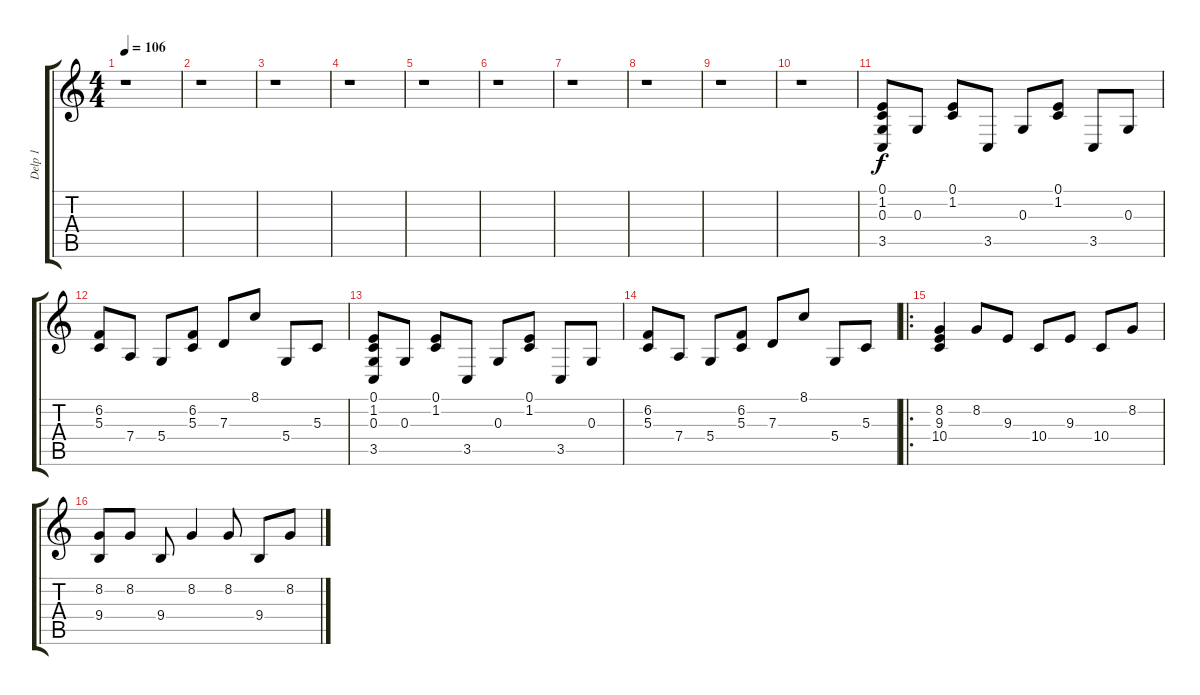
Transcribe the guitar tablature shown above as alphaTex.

\track ("Delp 1" "Delp 1") {instrument acousticgrandpiano}
\staff {score tabs}
\tuning (E4 B3 G3 D3 A2 E2) {hide}
\ts (4 4)
\tempo 106
\clef g2
\ks c
r.1{dy f} |
r.1 |
r.1 |
r.1 |
r.1 |
r.1 |
r.1 |
r.1 |
r.1 |
r.1 |
(0.1 1.2 0.3 3.5).8 0.3.8 (0.1 1.2).8 3.5.8 0.3.8 (0.1 1.2).8 3.5.8 0.3.8 |
(6.2 5.3).8 7.4.8 5.4.8 (6.2 5.3).8 7.3.8 8.1.8 5.4.8 5.3.8 |
(0.1 1.2 0.3 3.5).8 0.3.8 (0.1 1.2).8 3.5.8 0.3.8 (0.1 1.2).8 3.5.8 0.3.8 |
(6.2 5.3).8 7.4.8 5.4.8 (6.2 5.3).8 7.3.8 8.1.8 5.4.8 5.3.8 |
\ro
(8.2 9.3 10.4).4 8.2.8 9.3.8 10.4.8 9.3.8 10.4.8 8.2.8 |
(8.2 9.4).8 8.2.8 9.4.8 8.2.4 8.2.8 9.4.8 8.2.8
